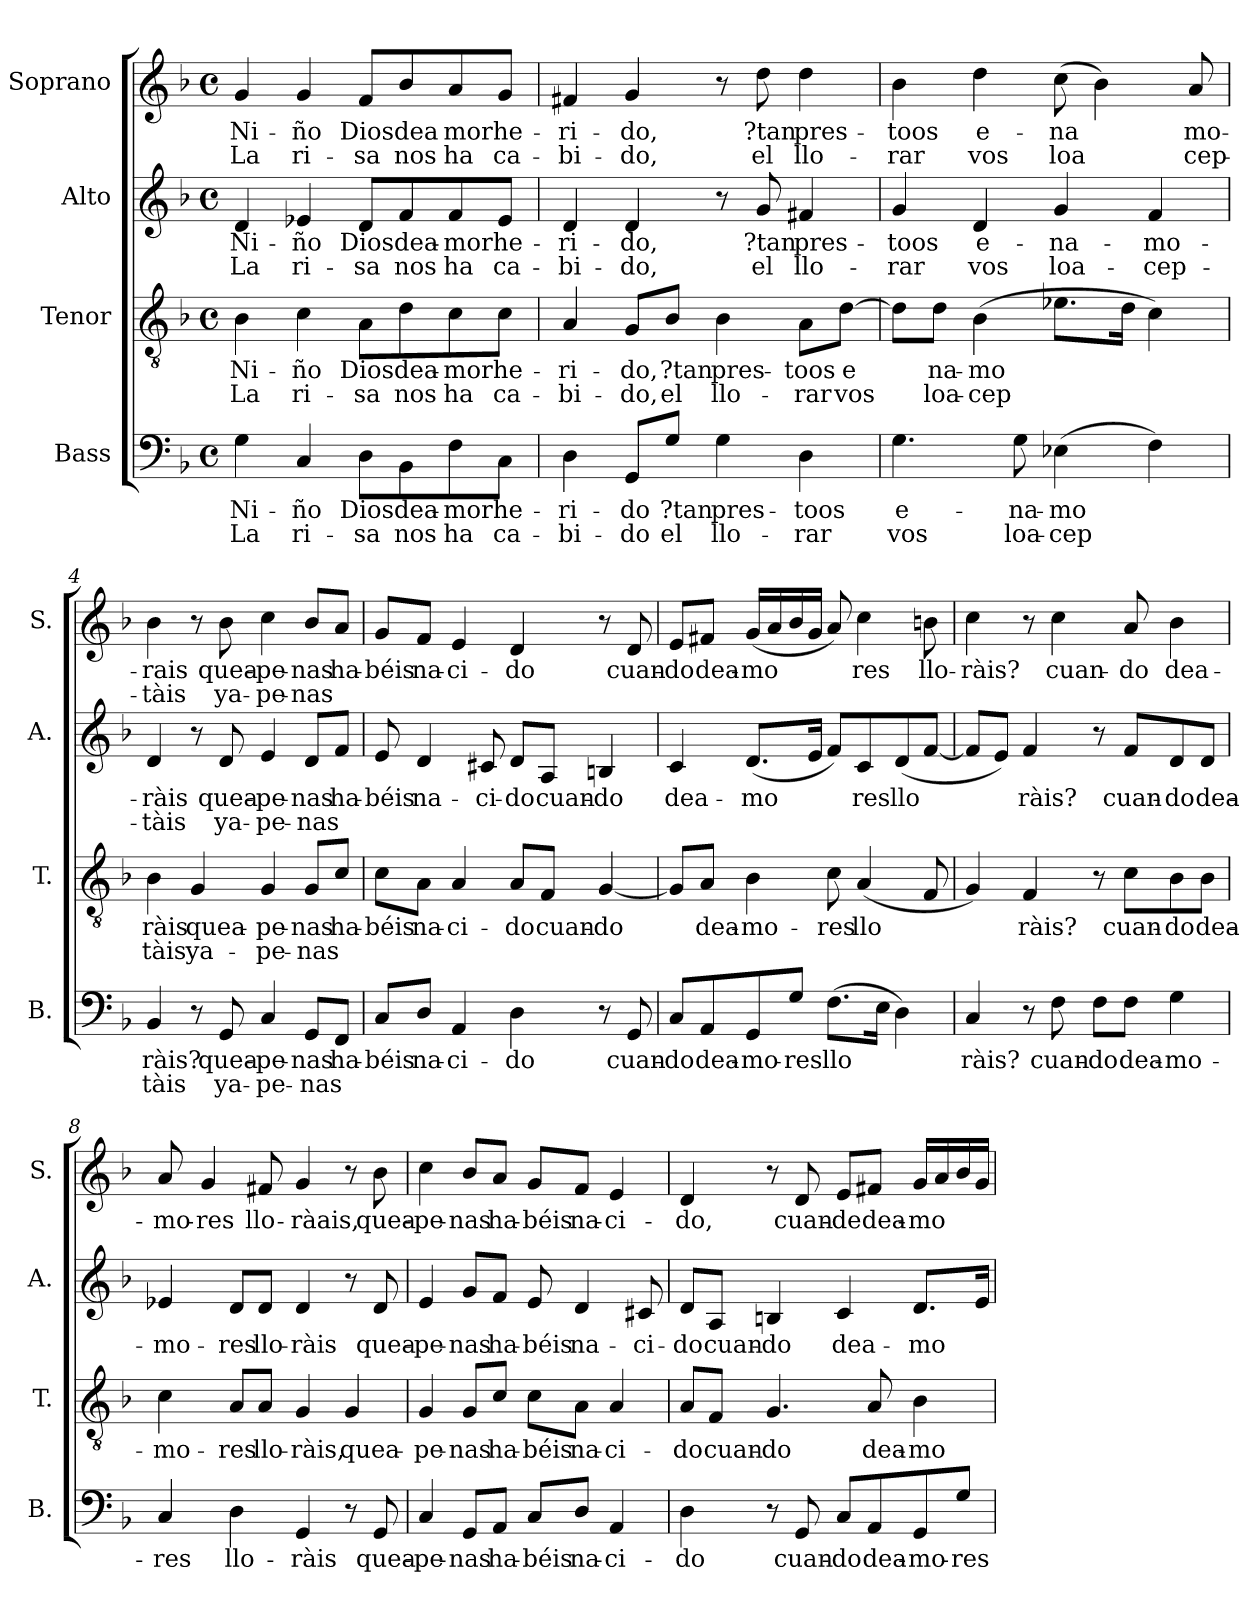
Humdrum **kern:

**kern	**text	**text	**kern	**text	**text	**kern	**text	**text	**kern	**text	**text
*part4	*part4	*part4	*part3	*part3	*part3	*part2	*part2	*part2	*part1	*part1	*part1
*staff4	*staff4	*staff4	*staff3	*staff3	*staff3	*staff2	*staff2	*staff2	*staff1	*staff1	*staff1
*I"Bass	*	*	*I"Tenor	*	*	*I"Alto	*	*	*I"Soprano	*	*
*I'B.	*	*	*I'T.	*	*	*I'A.	*	*	*I'S.	*	*
*clefF4	*	*	*clefGv2	*	*	*clefG2	*	*	*clefG2	*	*
*k[b-]	*	*	*k[b-]	*	*	*k[b-]	*	*	*k[b-]	*	*
*M4/4	*	*	*M4/4	*	*	*M4/4	*	*	*M4/4	*	*
*met(c)	*	*	*met(c)	*	*	*met(c)	*	*	*met(c)	*	*
*MM60	*	*	*MM60	*	*	*MM60	*	*	*MM60	*	*
=1	=1	=1	=1	=1	=1	=1	=1	=1	=1	=1	=1
!	!LO:LY:b	!LO:LY:b	!	!LO:LY:b	!LO:LY:b	!	!LO:LY:b	!LO:LY:b	!	!LO:LY:b	!LO:LY:b
4G\	Ni-	La	4B-\	Ni-	La	4d/	Ni-	La	4g/	Ni-	La
!	!LO:LY:b	!LO:LY:b	!	!LO:LY:b	!LO:LY:b	!	!LO:LY:b	!LO:LY:b	!	!LO:LY:b	!LO:LY:b
4C/	-ño	ri-	4c\	-ño	ri-	4e-X/	-ño	ri-	4g/	-ño	ri-
!	!LO:LY:b	!LO:LY:b	!	!LO:LY:b	!LO:LY:b	!	!LO:LY:b	!LO:LY:b	!	!LO:LY:b	!LO:LY:b
8D\L	Dios	-sa	8A\L	Dios	-sa	8d/L	Dios	-sa	8f/L	Dios	-sa
!	!LO:LY:b	!LO:LY:b	!	!LO:LY:b	!LO:LY:b	!	!LO:LY:b	!LO:LY:b	!	!LO:LY:b	!LO:LY:b
8BB-\	dea-	nos	8d\	dea-	nos	8f/	dea-	nos	8b-/	dea	nos
!	!LO:LY:b	!LO:LY:b	!	!LO:LY:b	!LO:LY:b	!	!LO:LY:b	!LO:LY:b	!	!LO:LY:b	!LO:LY:b
8F\	-mor	ha	8c\	-mor	ha	8f/	-mor	ha	8a/	mor	ha
!	!LO:LY:b	!LO:LY:b	!	!LO:LY:b	!LO:LY:b	!	!LO:LY:b	!LO:LY:b	!	!LO:LY:b	!LO:LY:b
8C\J	he-	ca-	8c\J	he-	ca-	8e-/J	he-	ca-	8g/J	he-	ca-
=2	=2	=2	=2	=2	=2	=2	=2	=2	=2	=2	=2
!	!LO:LY:b	!LO:LY:b	!	!LO:LY:b	!LO:LY:b	!	!LO:LY:b	!LO:LY:b	!	!LO:LY:b	!LO:LY:b
4D\	-ri-	-bi-	4A/	-ri-	-bi-	4d/	-ri-	-bi-	4f#X/	-ri-	-bi-
!	!LO:LY:b	!LO:LY:b	!	!LO:LY:b	!LO:LY:b	!	!LO:LY:b	!LO:LY:b	!	!LO:LY:b	!LO:LY:b
8GG/L	-do	-do	8G/L	-do,	-do,	4d/	-do,	-do,	4g/	-do,	-do,
!	!LO:LY:b	!LO:LY:b	!	!LO:LY:b	!LO:LY:b	!	!	!	!	!	!
8G/J	?tan	el	8B-/J	?tan	el	.	.	.	.	.	.
!	!LO:LY:b	!LO:LY:b	!	!LO:LY:b	!LO:LY:b	!	!	!	!	!	!
4G\	pres-	llo-	4B-\	pres-	llo-	8r	.	.	8r	.	.
!	!	!	!	!	!	!	!LO:LY:b	!LO:LY:b	!	!LO:LY:b	!LO:LY:b
.	.	.	.	.	.	8g/	?tan	el	8dd\	?tan	el
!	!LO:LY:b	!LO:LY:b	!	!LO:LY:b	!LO:LY:b	!	!LO:LY:b	!LO:LY:b	!	!LO:LY:b	!LO:LY:b
4D\	-toos	-rar	8A\L	-toos	-rar	4f#X/	pres-	llo-	4dd\	pres-	llo-
!	!	!	!	!LO:LY:b	!LO:LY:b	!	!	!	!	!	!
.	.	.	[8d\J	e	vos	.	.	.	.	.	.
=3	=3	=3	=3	=3	=3	=3	=3	=3	=3	=3	=3
!	!LO:LY:b	!LO:LY:b	!	!	!	!	!LO:LY:b	!LO:LY:b	!	!LO:LY:b	!LO:LY:b
4.G\	e-	vos	8d\L]	.	.	4g/	-toos	-rar	4b-\	-toos	-rar
!	!	!	!	!LO:LY:b	!LO:LY:b	!	!	!	!	!	!
.	.	.	8d\J	na-	loa-	.	.	.	.	.	.
!	!	!	!	!LO:LY:b	!LO:LY:b	!	!LO:LY:b	!LO:LY:b	!	!LO:LY:b	!LO:LY:b
.	.	.	(>4B-\	-mo	-cep	4d/	e-	vos	4dd\	e-	vos
!	!LO:LY:b	!LO:LY:b	!	!	!	!	!	!	!	!	!
8G\	-na-	loa-	.	.	.	.	.	.	.	.	.
!	!LO:LY:b	!LO:LY:b	!	!	!	!	!LO:LY:b	!LO:LY:b	!	!LO:LY:b	!LO:LY:b
(>4E-X\	-mo	-cep	8.e-X\L	.	.	4g/	-na-	loa-	(>8cc\	-na	loa
.	.	.	.	.	.	.	.	.	4b-\)	.	.
.	.	.	16d\Jk	.	.	.	.	.	.	.	.
!	!	!	!	!	!	!	!LO:LY:b	!LO:LY:b	!	!	!
4F\)	.	.	4c\)	.	.	4f/	-mo-	-cep-	.	.	.
!	!	!	!	!	!	!	!	!	!	!LO:LY:b	!LO:LY:b
.	.	.	.	.	.	.	.	.	8a/	mo-	cep-
!!LO:LB:g=z
=4	=4	=4	=4	=4	=4	=4	=4	=4	=4	=4	=4
!	!LO:LY:b	!LO:LY:b	!	!LO:LY:b	!LO:LY:b	!	!LO:LY:b	!LO:LY:b	!	!LO:LY:b	!LO:LY:b
4BB-/	ràis?	tàis	4B-\	ràis	tàis	4d/	-ràis	-tàis	4b-\	-rais	-tàis
!	!	!	!	!LO:LY:b	!LO:LY:b	!	!	!	!	!	!
8r	.	.	4G/	quea-	ya-	8r	.	.	8r	.	.
!	!LO:LY:b	!LO:LY:b	!	!	!	!	!LO:LY:b	!LO:LY:b	!	!LO:LY:b	!LO:LY:b
8GG/	quea-	ya-	.	.	.	8d/	quea-	ya-	8b-\	quea-	ya-
!	!LO:LY:b	!LO:LY:b	!	!LO:LY:b	!LO:LY:b	!	!LO:LY:b	!LO:LY:b	!	!LO:LY:b	!LO:LY:b
4C/	-pe-	-pe-	4G/	-pe-	-pe-	4e/	-pe-	-pe-	4cc\	-pe-	-pe-
!	!LO:LY:b	!LO:LY:b	!	!LO:LY:b	!LO:LY:b	!	!LO:LY:b	!LO:LY:b	!	!LO:LY:b	!LO:LY:b
8GG/L	-nas	-nas	8G/L	-nas	-nas	8d/L	-nas	-nas	8b-/L	-nas	-nas
!	!LO:LY:b	!	!	!LO:LY:b	!	!	!LO:LY:b	!	!	!LO:LY:b	!
8FF/J	ha-	.	8c/J	ha-	.	8f/J	ha-	.	8a/J	ha-	.
=5	=5	=5	=5	=5	=5	=5	=5	=5	=5	=5	=5
!	!LO:LY:b	!	!	!LO:LY:b	!	!	!LO:LY:b	!	!	!LO:LY:b	!
8C/L	-béis	.	8c\L	-béis	.	8e/	-béis	.	8g/L	-béis	.
!	!LO:LY:b	!	!	!LO:LY:b	!	!	!LO:LY:b	!	!	!LO:LY:b	!
8D/J	na-	.	8A\J	na-	.	4d/	na-	.	8f/J	na-	.
!	!LO:LY:b	!	!	!LO:LY:b	!	!	!	!	!	!LO:LY:b	!
4AA/	-ci-	.	4A/	-ci-	.	.	.	.	4e/	-ci-	.
!	!	!	!	!	!	!	!LO:LY:b	!	!	!	!
.	.	.	.	.	.	8c#X/	-ci-	.	.	.	.
!	!LO:LY:b	!	!	!LO:LY:b	!	!	!LO:LY:b	!	!	!LO:LY:b	!
4D\	-do	.	8A/L	-do	.	8d/L	-do	.	4d/	-do	.
!	!	!	!	!LO:LY:b	!	!	!LO:LY:b	!	!	!	!
.	.	.	8F/J	cuan-	.	8A/J	cuan-	.	.	.	.
!	!	!	!	!LO:LY:b	!	!	!LO:LY:b	!	!	!	!
8r	.	.	[4G/	-do	.	4Bn/	-do	.	8r	.	.
!	!LO:LY:b	!	!	!	!	!	!	!	!	!LO:LY:b	!
8GG/	cuan-	.	.	.	.	.	.	.	8d/	cuan-	.
=6	=6	=6	=6	=6	=6	=6	=6	=6	=6	=6	=6
!	!LO:LY:b	!	!	!	!	!	!LO:LY:b	!	!	!LO:LY:b	!
8C/L	-do	.	8G/L]	.	.	4c/	dea-	.	8e/L	-do	.
!	!LO:LY:b	!	!	!LO:LY:b	!	!	!	!	!	!LO:LY:b	!
8AA/	dea-	.	8A/J	dea-	.	.	.	.	8f#X/J	dea-	.
!	!LO:LY:b	!	!	!LO:LY:b	!	!	!LO:LY:b	!	!	!LO:LY:b	!
8GG/	-mo-	.	4B-\	-mo-	.	(<8.d/L	-mo	.	(<16g/LL	-mo	.
.	.	.	.	.	.	.	.	.	16a/	.	.
!	!LO:LY:b	!	!	!	!	!	!	!	!	!	!
8G/J	-res	.	.	.	.	.	.	.	16b-/	.	.
.	.	.	.	.	.	16e/Jk	.	.	16g/JJ	.	.
!	!LO:LY:b	!	!	!LO:LY:b	!	!	!	!	!	!	!
(>8.F\L	llo	.	8c\	-res	.	8f/L)	.	.	8a/)	.	.
!	!	!	!	!LO:LY:b	!	!	!LO:LY:b	!	!	!LO:LY:b	!
.	.	.	(<4A/	llo	.	8c/	res	.	4cc\	res	.
16E\Jk	.	.	.	.	.	.	.	.	.	.	.
!	!	!	!	!	!	!	!LO:LY:b	!	!	!	!
4D\)	.	.	.	.	.	(<8d/	-llo	.	.	.	.
!	!	!	!	!	!	!	!	!	!	!LO:LY:b	!
.	.	.	8F/	.	.	[8f/J	.	.	8bn\	llo-	.
!!LO:PB:g=z
=7	=7	=7	=7	=7	=7	=7	=7	=7	=7	=7	=7
!	!LO:LY:b	!	!	!	!	!	!	!	!	!LO:LY:b	!
4C/	ràis?	.	4G/)	.	.	8f/L]	.	.	4cc\	-ràis?	.
.	.	.	.	.	.	8e/J)	.	.	.	.	.
!	!	!	!	!LO:LY:b	!	!	!LO:LY:b	!	!	!	!
8r	.	.	4F/	ràis?	.	4f/	ràis?	.	8r	.	.
!	!LO:LY:b	!	!	!	!	!	!	!	!	!LO:LY:b	!
8F\	cuan-	.	.	.	.	.	.	.	4cc\	cuan-	.
!	!LO:LY:b	!	!	!	!	!	!	!	!	!	!
8F\L	-do	.	8r	.	.	8r	.	.	.	.	.
!	!LO:LY:b	!	!	!LO:LY:b	!	!	!LO:LY:b	!	!	!LO:LY:b	!
8F\J	dea-	.	8c\L	cuan-	.	8f/L	cuan-	.	8a/	-do	.
!	!LO:LY:b	!	!	!LO:LY:b	!	!	!LO:LY:b	!	!	!LO:LY:b	!
4G\	-mo-	.	8B-\	-do	.	8d/	-do	.	4b-\	dea-	.
!	!	!	!	!LO:LY:b	!	!	!LO:LY:b	!	!	!	!
.	.	.	8B-\J	dea-	.	8d/J	dea-	.	.	.	.
=8	=8	=8	=8	=8	=8	=8	=8	=8	=8	=8	=8
!	!LO:LY:b	!	!	!LO:LY:b	!	!	!LO:LY:b	!	!	!LO:LY:b	!
4C/	-res	.	4c\	-mo-	.	4e-X/	-mo-	.	8a/	-mo-	.
!	!	!	!	!	!	!	!	!	!	!LO:LY:b	!
.	.	.	.	.	.	.	.	.	4g/	-res	.
!	!LO:LY:b	!	!	!LO:LY:b	!	!	!LO:LY:b	!	!	!	!
4D\	llo-	.	8A/L	-res	.	8d/L	-res	.	.	.	.
!	!	!	!	!LO:LY:b	!	!	!LO:LY:b	!	!	!LO:LY:b	!
.	.	.	8A/J	llo-	.	8d/J	llo-	.	8f#X/	llo-	.
!	!LO:LY:b	!	!	!LO:LY:b	!	!	!LO:LY:b	!	!	!LO:LY:b	!
4GG/	-ràis	.	4G/	-ràis,	.	4d/	-ràis	.	4g/	-ràais,	.
!	!	!	!	!LO:LY:b	!	!	!	!	!	!	!
8r	.	.	4G/	quea-	.	8r	.	.	8r	.	.
!	!LO:LY:b	!	!	!	!	!	!LO:LY:b	!	!	!LO:LY:b	!
8GG/	quea-	.	.	.	.	8d/	quea-	.	8b-\	quea-	.
=9	=9	=9	=9	=9	=9	=9	=9	=9	=9	=9	=9
!	!LO:LY:b	!	!	!LO:LY:b	!	!	!LO:LY:b	!	!	!LO:LY:b	!
4C/	-pe-	.	4G/	-pe-	.	4e/	-pe-	.	4cc\	-pe-	.
!	!LO:LY:b	!	!	!LO:LY:b	!	!	!LO:LY:b	!	!	!LO:LY:b	!
8GG/L	-nas	.	8G/L	-nas	.	8g/L	-nas	.	8b-/L	-nas	.
!	!LO:LY:b	!	!	!LO:LY:b	!	!	!LO:LY:b	!	!	!LO:LY:b	!
8AA/J	ha-	.	8c/J	ha-	.	8f/J	ha-	.	8a/J	ha-	.
!	!LO:LY:b	!	!	!LO:LY:b	!	!	!LO:LY:b	!	!	!LO:LY:b	!
8C/L	-béis	.	8c\L	-béis	.	8e/	-béis	.	8g/L	-béis	.
!	!LO:LY:b	!	!	!LO:LY:b	!	!	!LO:LY:b	!	!	!LO:LY:b	!
8D/J	na-	.	8A\J	na-	.	4d/	na-	.	8f/J	na-	.
!	!LO:LY:b	!	!	!LO:LY:b	!	!	!	!	!	!LO:LY:b	!
4AA/	-ci-	.	4A/	-ci-	.	.	.	.	4e/	-ci-	.
!	!	!	!	!	!	!	!LO:LY:b	!	!	!	!
.	.	.	.	.	.	8c#X/	-ci-	.	.	.	.
!!LO:LB:g=z
=10	=10	=10	=10	=10	=10	=10	=10	=10	=10	=10	=10
!	!LO:LY:b	!	!	!LO:LY:b	!	!	!LO:LY:b	!	!	!LO:LY:b	!
4D\	-do	.	8A/L	-do	.	8d/L	-do	.	4d/	-do,	.
!	!	!	!	!LO:LY:b	!	!	!LO:LY:b	!	!	!	!
.	.	.	8F/J	cuan-	.	8A/J	cuan-	.	.	.	.
!	!	!	!	!LO:LY:b	!	!	!LO:LY:b	!	!	!	!
8r	.	.	4.G/	-do	.	4Bn/	-do	.	8r	.	.
!	!LO:LY:b	!	!	!	!	!	!	!	!	!LO:LY:b	!
8GG/	cuan-	.	.	.	.	.	.	.	8d/	cuan-	.
!	!LO:LY:b	!	!	!	!	!	!LO:LY:b	!	!	!LO:LY:b	!
8C/L	-do	.	.	.	.	4c/	dea-	.	8e/L	-de	.
!	!LO:LY:b	!	!	!LO:LY:b	!	!	!	!	!	!LO:LY:b	!
8AA/	dea-	.	8A/	dea-	.	.	.	.	8f#X/J	dea-	.
!	!LO:LY:b	!	!	!LO:LY:b	!	!	!LO:LY:b	!	!	!LO:LY:b	!
8GG/	-mo-	.	4B-\	-mo-	.	8.d/L	-mo	.	16g/LL	-mo	.
.	.	.	.	.	.	.	.	.	16a/	.	.
!	!LO:LY:b	!	!	!	!	!	!	!	!	!	!
8G/J	-res	.	.	.	.	.	.	.	16b-/	.	.
.	.	.	.	.	.	16e/Jk	.	.	16g/JJ	.	.
=	=	=	=	=	=	=	=	=	=	=	=
*-	*-	*-	*-	*-	*-	*-	*-	*-	*-	*-	*-
